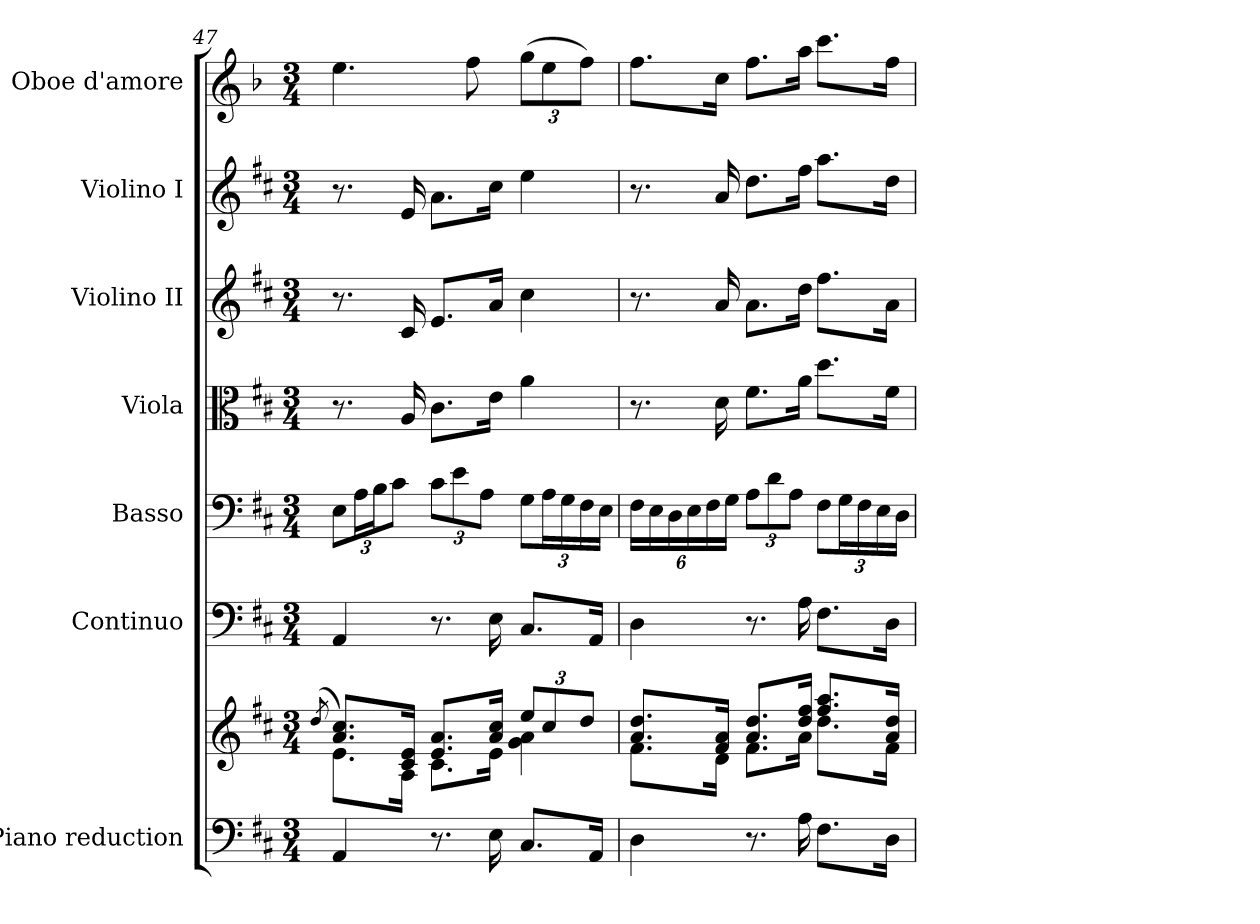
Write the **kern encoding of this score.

**kern	**kern	**kern	**kern	**kern	**kern	**kern	**kern
*part7	*part7	*part6	*part5	*part4	*part3	*part2	*part1
*staff8	*staff7	*staff6	*staff5	*staff4	*staff3	*staff2	*staff1
*I"Piano reduction	*	*I"Continuo	*I"Basso	*I"Viola	*I"Violino II	*I"Violino I	*I"Oboe d'amore
*I'Pno	*	*	*	*	*	*	*I'Ob
!!LO:LB:g=z
*clefF4	*clefG2	*clefF4	*clefF4	*clefC3	*clefG2	*clefG2	*clefG2
*	*	*	*	*	*	*	*ITrd2c3
*k[f#c#]	*k[f#c#]	*k[f#c#]	*k[f#c#]	*k[f#c#]	*k[f#c#]	*k[f#c#]	*k[f#c#]
*M3/4	*M3/4	*M3/4	*M3/4	*M3/4	*M3/4	*M3/4	*M3/4
=47	=47	=47	=47	=47	=47	=47	=47
.	(>8qdd/	.	.	.	.	.	.
*	*^	*	*	*	*	*	*
*	*	*	*	*Xbrackettup	*	*	*	*
4AA/	8.a/ 8.cc#/L)	8.e\L	4AA/	12E\L	8.r	8.r	8.r	4.cc#\
.	.	.	.	24A\L	.	.	.	.
.	.	.	.	24B\J	.	.	.	.
.	.	.	.	12c#\J	.	.	.	.
.	16c#/ 16e/Jk	16A\Jk	.	.	16A/	16c#/	16e/	.
8.r	8.e/ 8.a/L	8.c#\L	8.r	12c#\L	8.c#\L	8.e/L	8.a\L	.
.	.	.	.	12e\	.	.	.	.
.	.	.	.	.	.	.	.	8dd\
.	.	.	.	12A\J	.	.	.	.
16E\	16a/ 16cc#/Jk	16e\Jk	16E\	.	16e\Jk	16a/Jk	16cc#\Jk	.
*	*Xbrackettup	*	*	*	*	*	*	*Xbrackettup
8.C#/L	12ee/L	4g\ 4a\	8.C#/L	12G\L	4a\	4cc#\	4ee\	(>12ee\L
.	12cc#/	.	.	24A\L	.	.	.	12cc#\
.	.	.	.	24G\	.	.	.	.
.	12dd/J	.	.	24F#\	.	.	.	12dd\J)
16AA/Jk	.	.	16AA/Jk	.	.	.	.	.
.	.	.	.	24E\JJ	.	.	.	.
=48	=48	=48	=48	=48	=48	=48	=48	=48
4D\	8.a/ 8.dd/L	8.f#\L	4D\	24F#\LL	8.r	8.r	8.r	8.dd\L
.	.	.	.	24E\	.	.	.	.
.	.	.	.	24D\	.	.	.	.
.	.	.	.	24E\	.	.	.	.
.	.	.	.	24F#\	.	.	.	.
.	16f#/ 16a/Jk	16d\Jk	.	.	16d\	16a/	16a/	16a\Jk
.	.	.	.	24G\JJ	.	.	.	.
8.r	8.a/ 8.dd/L	8.f#\L	8.r	12A\L	8.f#\L	8.a\L	8.dd\L	8.dd\L
.	.	.	.	12d\	.	.	.	.
.	.	.	.	12A\J	.	.	.	.
16A\	16dd/ 16ff#/Jk	16a\Jk	16A\	.	16a\Jk	16dd\Jk	16ff#\Jk	16ff#\Jk
8.F#\L	8.ff#/ 8.aa/L	8.dd\L	8.F#\L	12F#\L	8.dd\L	8.ff#\L	8.aa\L	8.aa\L
.	.	.	.	24G\L	.	.	.	.
.	.	.	.	24F#\	.	.	.	.
.	.	.	.	24E\	.	.	.	.
16D\Jk	16a/ 16dd/Jk	16f#\Jk	16D\Jk	.	16f#\Jk	16a\Jk	16dd\Jk	16dd\Jk
.	.	.	.	24D\JJ	.	.	.	.
*	*v	*v	*	*	*	*	*	*
=	=	=	=	=	=	=	=
*-	*-	*-	*-	*-	*-	*-	*-
